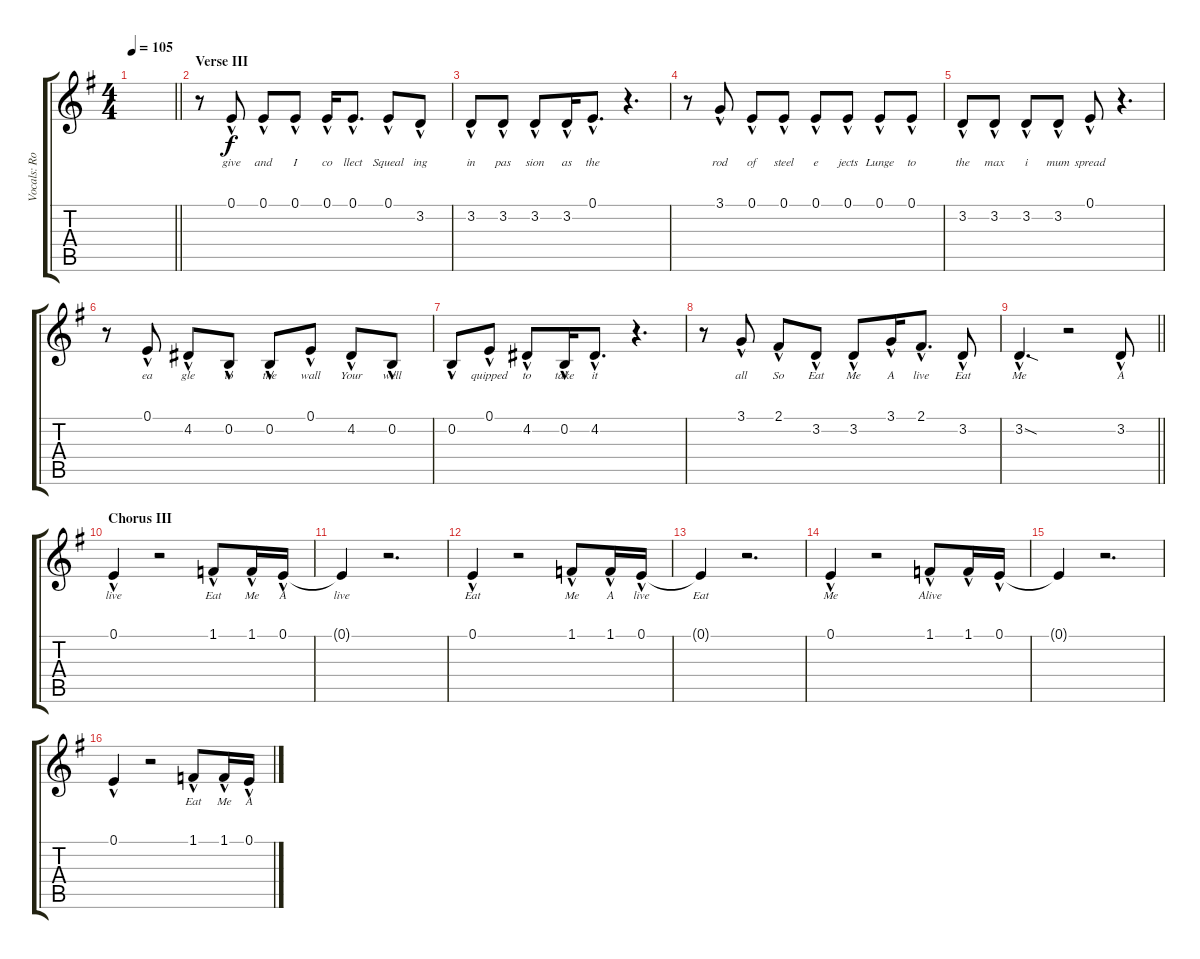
\track ("Vocals: Rob" "Vocals: Ro") {instrument lead2sawtooth}
\staff {score tabs}
\tuning (E4 B3 G3 D3 A2 E2) {hide}
\ts (4 4)
\tempo 105
\clef g2
\barLineRight lightlight
\ks g
|
\section ("" "Verse III")
r.8 0.1{hac}.8{lyrics (0 "give") lyrics (1 "") lyrics (2 "") lyrics (3 "") lyrics (4 "")} 0.1{hac}.8{lyrics (0 "and") lyrics (1 "") lyrics (2 "") lyrics (3 "") lyrics (4 "")} 0.1{hac}.8{lyrics (0 "I") lyrics (1 "") lyrics (2 "") lyrics (3 "") lyrics (4 "")} 0.1{hac}.16{lyrics (0 "co") lyrics (1 "") lyrics (2 "") lyrics (3 "") lyrics (4 "")} 0.1{hac}.8{d lyrics (0 "llect") lyrics (1 "") lyrics (2 "") lyrics (3 "") lyrics (4 "")} 0.1{hac}.8{lyrics (0 "Squeal") lyrics (1 "") lyrics (2 "") lyrics (3 "") lyrics (4 "")} 3.2{hac}.8{lyrics (0 "ing") lyrics (1 "") lyrics (2 "") lyrics (3 "") lyrics (4 "")} |
3.2{hac}.8{lyrics (0 "in") lyrics (1 "") lyrics (2 "") lyrics (3 "") lyrics (4 "")} 3.2{hac}.8{lyrics (0 "pas") lyrics (1 "") lyrics (2 "") lyrics (3 "") lyrics (4 "")} 3.2{hac}.8{lyrics (0 "sion") lyrics (1 "") lyrics (2 "") lyrics (3 "") lyrics (4 "")} 3.2{hac}.16{lyrics (0 "as") lyrics (1 "") lyrics (2 "") lyrics (3 "") lyrics (4 "")} 0.1{hac}.8{d lyrics (0 "the") lyrics (1 "") lyrics (2 "") lyrics (3 "") lyrics (4 "")} r.4{d} |
r.8 3.1{hac}.8{lyrics (0 "rod") lyrics (1 "") lyrics (2 "") lyrics (3 "") lyrics (4 "")} 0.1{hac}.8{lyrics (0 "of") lyrics (1 "") lyrics (2 "") lyrics (3 "") lyrics (4 "")} 0.1{hac}.8{lyrics (0 "steel") lyrics (1 "") lyrics (2 "") lyrics (3 "") lyrics (4 "")} 0.1{hac}.8{lyrics (0 "e") lyrics (1 "") lyrics (2 "") lyrics (3 "") lyrics (4 "")} 0.1{hac}.8{lyrics (0 "jects") lyrics (1 "") lyrics (2 "") lyrics (3 "") lyrics (4 "")} 0.1{hac}.8{lyrics (0 "Lunge") lyrics (1 "") lyrics (2 "") lyrics (3 "") lyrics (4 "")} 0.1{hac}.8{lyrics (0 "to") lyrics (1 "") lyrics (2 "") lyrics (3 "") lyrics (4 "")} |
3.2{hac}.8{lyrics (0 "the") lyrics (1 "") lyrics (2 "") lyrics (3 "") lyrics (4 "")} 3.2{hac}.8{lyrics (0 "max") lyrics (1 "") lyrics (2 "") lyrics (3 "") lyrics (4 "")} 3.2{hac}.8{lyrics (0 "i") lyrics (1 "") lyrics (2 "") lyrics (3 "") lyrics (4 "")} 3.2{hac}.8{lyrics (0 "mum") lyrics (1 "") lyrics (2 "") lyrics (3 "") lyrics (4 "")} 0.1{hac}.8{lyrics (0 "spread") lyrics (1 "") lyrics (2 "") lyrics (3 "") lyrics (4 "")} r.4{d} |
r.8 0.1{hac}.8{lyrics (0 "ea") lyrics (1 "") lyrics (2 "") lyrics (3 "") lyrics (4 "")} 4.2{hac}.8{lyrics (0 "gle") lyrics (1 "") lyrics (2 "") lyrics (3 "") lyrics (4 "")} 0.2{hac}.8{lyrics (0 "to") lyrics (1 "") lyrics (2 "") lyrics (3 "") lyrics (4 "")} 0.2{hac}.8{lyrics (0 "the") lyrics (1 "") lyrics (2 "") lyrics (3 "") lyrics (4 "")} 0.1{hac}.8{lyrics (0 "wall") lyrics (1 "") lyrics (2 "") lyrics (3 "") lyrics (4 "")} 4.2{hac}.8{lyrics (0 "Your") lyrics (1 "") lyrics (2 "") lyrics (3 "") lyrics (4 "")} 0.2{hac}.8{lyrics (0 "well") lyrics (1 "") lyrics (2 "") lyrics (3 "") lyrics (4 "")} |
0.2{hac}.8{lyrics (0 "e") lyrics (1 "") lyrics (2 "") lyrics (3 "") lyrics (4 "")} 0.1{hac}.8{lyrics (0 "quipped") lyrics (1 "") lyrics (2 "") lyrics (3 "") lyrics (4 "")} 4.2{hac}.8{lyrics (0 "to") lyrics (1 "") lyrics (2 "") lyrics (3 "") lyrics (4 "")} 0.2{hac}.16{lyrics (0 "take") lyrics (1 "") lyrics (2 "") lyrics (3 "") lyrics (4 "")} 4.2{hac}.8{d lyrics (0 "it") lyrics (1 "") lyrics (2 "") lyrics (3 "") lyrics (4 "")} r.4{d} |
r.8 3.1{hac}.8{lyrics (0 "all") lyrics (1 "") lyrics (2 "") lyrics (3 "") lyrics (4 "")} 2.1{hac}.8{lyrics (0 "So") lyrics (1 "") lyrics (2 "") lyrics (3 "") lyrics (4 "")} 3.2{hac}.8{lyrics (0 "Eat") lyrics (1 "") lyrics (2 "") lyrics (3 "") lyrics (4 "")} 3.2{hac}.8{lyrics (0 "Me") lyrics (1 "") lyrics (2 "") lyrics (3 "") lyrics (4 "")} 3.1{hac}.16{lyrics (0 "A") lyrics (1 "") lyrics (2 "") lyrics (3 "") lyrics (4 "")} 2.1{hac}.8{d lyrics (0 "live") lyrics (1 "") lyrics (2 "") lyrics (3 "") lyrics (4 "")} 3.2{hac}.8{lyrics (0 "Eat") lyrics (1 "") lyrics (2 "") lyrics (3 "") lyrics (4 "")} |
\barLineRight lightlight
3.2{sod hac}.4{d lyrics (0 "Me") lyrics (1 "") lyrics (2 "") lyrics (3 "") lyrics (4 "")} r.2 3.2{hac}.8{lyrics (0 "A") lyrics (1 "") lyrics (2 "") lyrics (3 "") lyrics (4 "")} |
\section ("" "Chorus III")
0.1{hac}.4{lyrics (0 "live") lyrics (1 "") lyrics (2 "") lyrics (3 "") lyrics (4 "")} r.2 1.1{hac}.8{lyrics (0 "Eat") lyrics (1 "") lyrics (2 "") lyrics (3 "") lyrics (4 "")} 1.1{hac}.16{lyrics (0 "Me") lyrics (1 "") lyrics (2 "") lyrics (3 "") lyrics (4 "")} 0.1{hac}.16{lyrics (0 "A") lyrics (1 "") lyrics (2 "") lyrics (3 "") lyrics (4 "")} |
0.1{t}.4{lyrics (0 "live") lyrics (1 "") lyrics (2 "") lyrics (3 "") lyrics (4 "")} r.2{d} |
0.1{hac}.4{lyrics (0 "Eat") lyrics (1 "") lyrics (2 "") lyrics (3 "") lyrics (4 "")} r.2 1.1{hac}.8{lyrics (0 "Me") lyrics (1 "") lyrics (2 "") lyrics (3 "") lyrics (4 "")} 1.1{hac}.16{lyrics (0 "A") lyrics (1 "") lyrics (2 "") lyrics (3 "") lyrics (4 "")} 0.1{hac}.16{lyrics (0 "live") lyrics (1 "") lyrics (2 "") lyrics (3 "") lyrics (4 "")} |
0.1{t}.4{lyrics (0 "Eat") lyrics (1 "") lyrics (2 "") lyrics (3 "") lyrics (4 "")} r.2{d} |
0.1{hac}.4{lyrics (0 "Me") lyrics (1 "") lyrics (2 "") lyrics (3 "") lyrics (4 "")} r.2 1.1{hac}.8{lyrics (0 "Alive") lyrics (1 "") lyrics (2 "") lyrics (3 "") lyrics (4 "")} 1.1{hac}.16{lyrics (0 "") lyrics (1 "") lyrics (2 "") lyrics (3 "") lyrics (4 "")} 0.1{hac}.16{lyrics (0 "") lyrics (1 "") lyrics (2 "") lyrics (3 "") lyrics (4 "")} |
0.1{t}.4{lyrics (0 "") lyrics (1 "") lyrics (2 "") lyrics (3 "") lyrics (4 "")} r.2{d} |
0.1{hac}.4{lyrics (0 "") lyrics (1 "") lyrics (2 "") lyrics (3 "") lyrics (4 "")} r.2 1.1{hac}.8{lyrics (0 "Eat") lyrics (1 "") lyrics (2 "") lyrics (3 "") lyrics (4 "")} 1.1{hac}.16{lyrics (0 "Me") lyrics (1 "") lyrics (2 "") lyrics (3 "") lyrics (4 "")} 0.1{hac}.16{lyrics (0 "A") lyrics (1 "") lyrics (2 "") lyrics (3 "") lyrics (4 "")}
